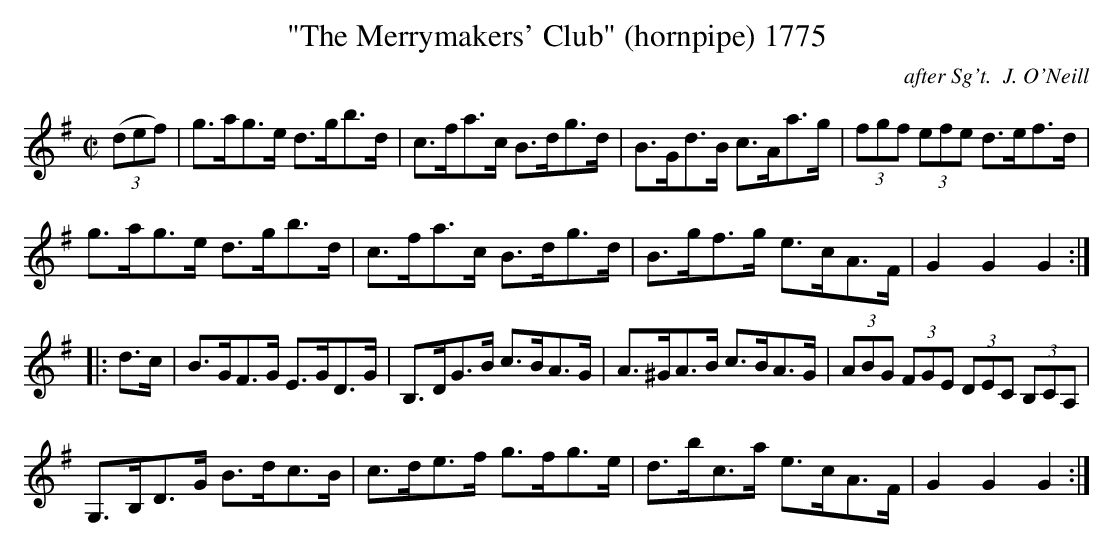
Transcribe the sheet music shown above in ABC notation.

X:1
T:"The Merrymakers' Club" (hornpipe) 1775
C:after Sg't.  J. O'Neill
BRENNAN July 2003 (HTTP://WWW.SOSYOURMOM.COM)
M:C|
L:1/8
K:G
(3(def)|g3/2a/2g3/2e/2 d3/2g/2b3/2d/2|c3/2f/2a3/2c/2 B3/2d/2g3/2d/2|B3/2G/2d3/2B/2 c3/2A/2a3/2g/2|(3fgf (3efe d3/2e/2f3/2d/2|
g3/2a/2g3/2e/2 d3/2g/2b3/2d/2|c3/2f/2a3/2c/2 B3/2d/2g3/2d/2|B3/2g/2f3/2g/2 e3/2c/2A3/2F/2|G2G2G2:|
|:d3/2c/2|B3/2G/2F3/2G/2 E3/2G/2D3/2G/2|B,3/2D/2G3/2B/2 c3/2B/2A3/2G/2|A3/2^G/2A3/2B/2 c3/2B/2A3/2G/2|(3ABG (3FGE (3DEC (3B,CA,|
G,3/2B,/2D3/2G/2 B3/2d/2c3/2B/2|c3/2d/2e3/2f/2 g3/2f/2g3/2e/2|d3/2b/2c3/2a/2 e3/2c/2A3/2F/2|G2G2G2:|
